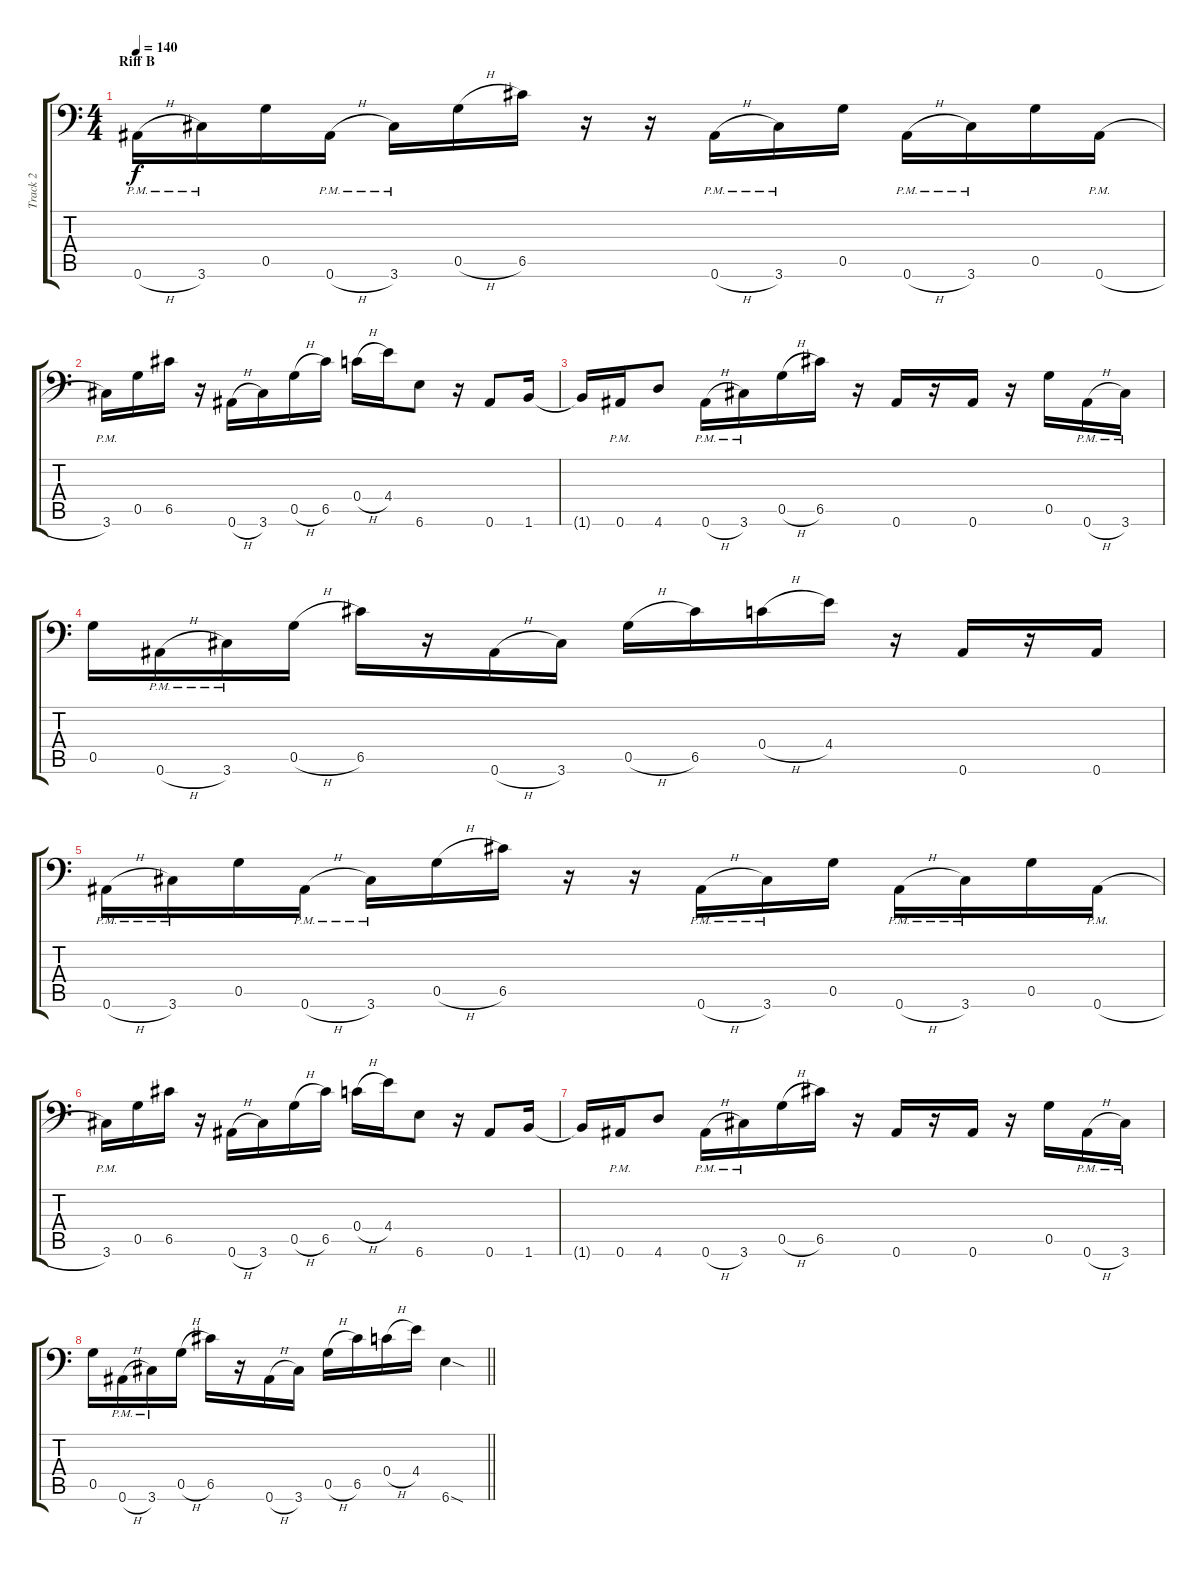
\track ("Track 2" "Track 2") {instrument distortionguitar}
\staff {score tabs}
\tuning (D4 A3 F3 C3 G2 Bb1) {hide}
\ts (4 4)
\section ("" "Riff B")
\tempo 140
\clef f4
\ks c
0.6{h pm}.16{dy f} 3.6{pm}.16 0.5.16 0.6{h pm}.16 3.6{pm}.16 0.5{h}.16 6.5.16 r.16 r.16 0.6{h pm}.16 3.6{pm}.16 0.5.16 0.6{h pm}.16 3.6{pm}.16 0.5.16 0.6{h pm}.16 |
3.6{pm}.16 0.5.16 6.5.16 r.16 0.6{h}.16 3.6.16 0.5{h}.16 6.5.16 0.4{h}.16 4.4.16 6.6.8 r.16 0.6.8 1.6.16 |
1.6{t}.16 0.6{pm}.16 4.6.8 0.6{h pm}.16 3.6{pm}.16 0.5{h}.16 6.5.16 r.16 0.6.16 r.16 0.6.16 r.16 0.5.16 0.6{h pm}.16 3.6{pm}.16 |
0.5.16 0.6{h pm}.16 3.6{pm}.16 0.5{h}.16 6.5.16 r.16 0.6{h}.16 3.6.16 0.5{h}.16 6.5.16 0.4{h}.16 4.4.16 r.16 0.6.16 r.16 0.6.16 |
0.6{h pm}.16 3.6{pm}.16 0.5.16 0.6{h pm}.16 3.6{pm}.16 0.5{h}.16 6.5.16 r.16 r.16 0.6{h pm}.16 3.6{pm}.16 0.5.16 0.6{h pm}.16 3.6{pm}.16 0.5.16 0.6{h pm}.16 |
3.6{pm}.16 0.5.16 6.5.16 r.16 0.6{h}.16 3.6.16 0.5{h}.16 6.5.16 0.4{h}.16 4.4.16 6.6.8 r.16 0.6.8 1.6.16 |
1.6{t}.16 0.6{pm}.16 4.6.8 0.6{h pm}.16 3.6{pm}.16 0.5{h}.16 6.5.16 r.16 0.6.16 r.16 0.6.16 r.16 0.5.16 0.6{h pm}.16 3.6{pm}.16 |
\barLineRight lightlight
0.5.16 0.6{h pm}.16 3.6{pm}.16 0.5{h}.16 6.5.16 r.16 0.6{h}.16 3.6.16 0.5{h}.16 6.5.16 0.4{h}.16 4.4.16 6.6{sod}.4
